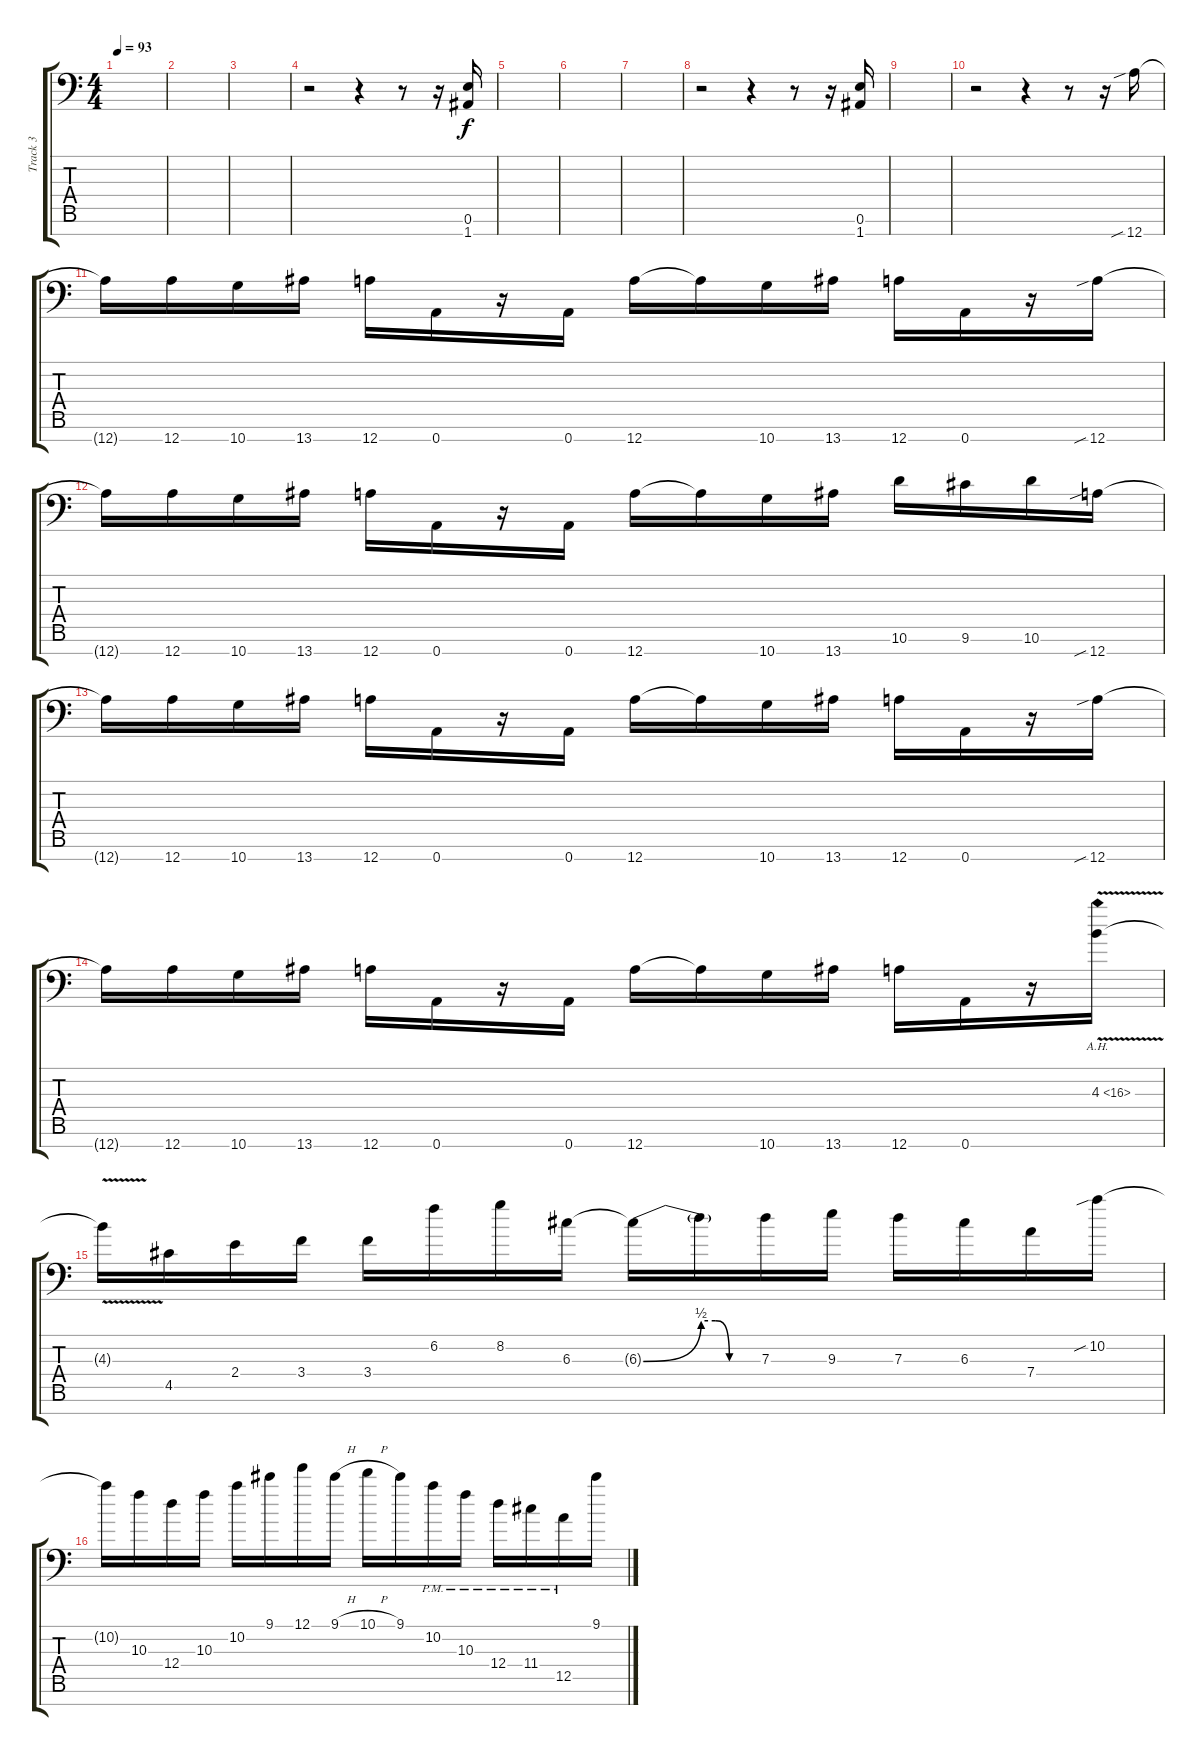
\track ("Track 3" "Track 3") {instrument distortionguitar}
\staff {score tabs}
\tuning (E4 B3 G3 D3 A2 E2 A1) {hide}
\ts (4 4)
\tempo 93
\clef f4
\ks c
|
|
|
r.2 r.4 r.8 r.16 (0.6 1.7).16{instrument synthdrum} |
|
|
|
r.2 r.4 r.8 r.16 (0.6 1.7).16{instrument synthdrum} |
|
r.2{volume 13 instrument distortionguitar} r.4 r.8 r.16 12.7{sib}.16 |
12.7{t}.16 12.7.16 10.7.16 13.7.16 12.7.16 0.7.16 r.16 0.7.16 12.7.16 12.7{t}.16 10.7.16 13.7.16 12.7.16 0.7.16 r.16 12.7{sib}.16 |
12.7{t}.16 12.7.16 10.7.16 13.7.16 12.7.16 0.7.16 r.16 0.7.16 12.7.16 12.7{t}.16 10.7.16 13.7.16 10.6.16 9.6.16 10.6.16 12.7{sib}.16 |
12.7{t}.16 12.7.16 10.7.16 13.7.16 12.7.16 0.7.16 r.16 0.7.16 12.7.16 12.7{t}.16 10.7.16 13.7.16 12.7.16 0.7.16 r.16 12.7{sib}.16 |
12.7{t}.16 12.7.16 10.7.16 13.7.16 12.7.16 0.7.16 r.16 0.7.16 12.7.16 12.7{t}.16 10.7.16 13.7.16 12.7.16 0.7.16 r.16 4.3{ah 12 v}.16 |
4.3{t}.16 4.5.16 2.4.16 3.4.16 3.4.16 6.2.16 8.2.16 6.3.16 6.3{be (bend 0 0 60 2) t}.16 6.3{be (custom 0 2 15 2 30 0 60 0) t}.16 7.3.16 9.3.16 7.3.16 6.3.16 7.4.16 10.2{sib}.16 |
10.2{t}.16 10.3.16 12.4.16 10.3.16 10.2.16 9.1.16 12.1.16 9.1{h}.16 10.1{h}.16 9.1.16 10.2{pm}.16 10.3{pm}.16 12.4{pm}.16 11.4{pm}.16 12.5{pm}.16 9.1.16
